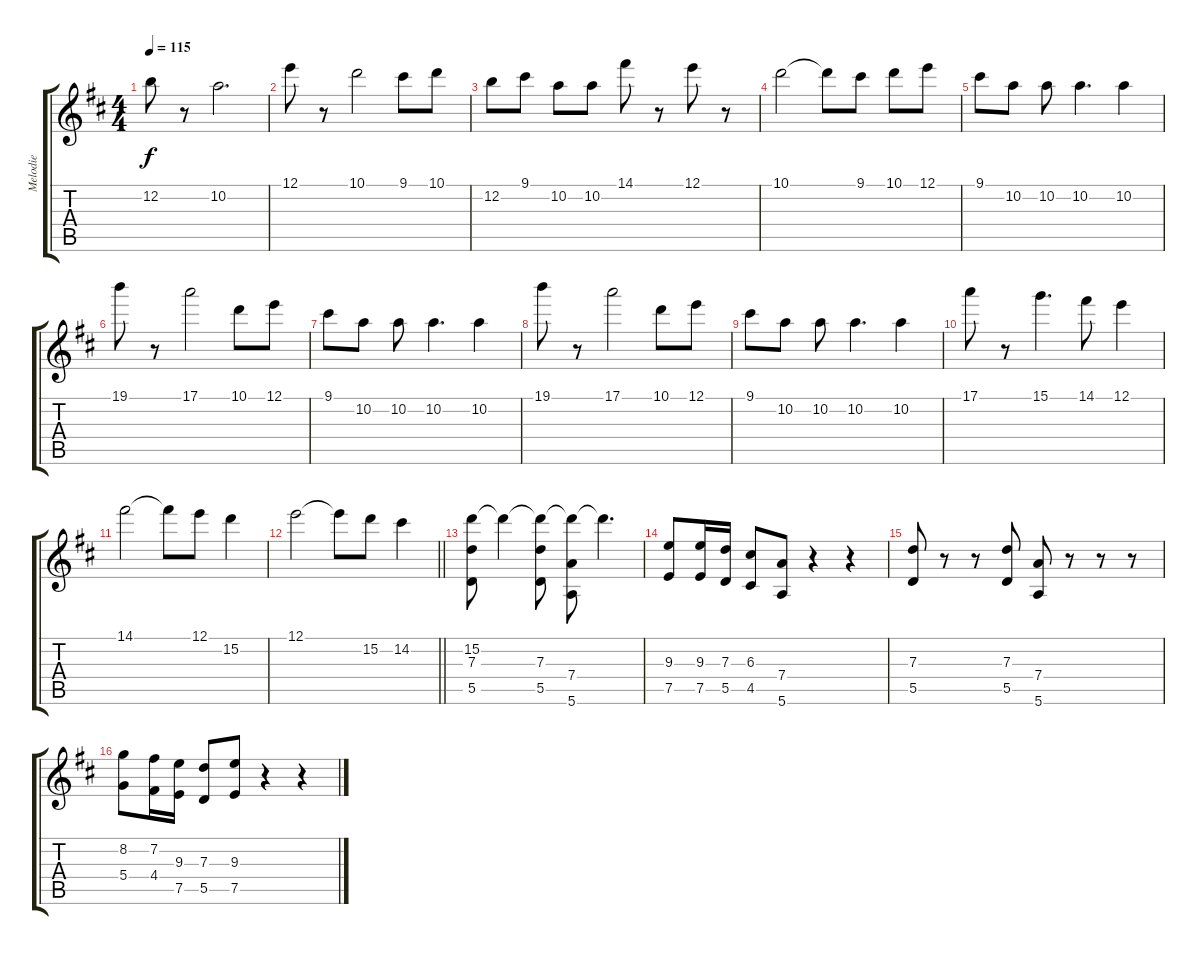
\track ("Melodie" "Melodie") {instrument acousticguitarsteel}
\staff {score tabs}
\tuning (E4 B3 G3 D3 A2 E2) {hide}
\ts (4 4)
\tempo 115
\clef g2
\ks d
12.2.8{dy f} r.8 10.2.2{d} |
12.1.8 r.8 10.1.2 9.1.8 10.1.8 |
12.2.8 9.1.8 10.2.8 10.2.8 14.1.8 r.8 12.1.8 r.8 |
10.1.2 10.1{t}.8 9.1.8 10.1.8 12.1.8 |
9.1.8 10.2.8 10.2.8 10.2.4{d} 10.2.4 |
19.1.8 r.8 17.1.2 10.1.8 12.1.8 |
9.1.8 10.2.8 10.2.8 10.2.4{d} 10.2.4 |
19.1.8 r.8 17.1.2 10.1.8 12.1.8 |
9.1.8 10.2.8 10.2.8 10.2.4{d} 10.2.4 |
17.1.8 r.8 15.1.4{d} 14.1.8 12.1.4 |
14.1.2 14.1{t}.8 12.1.8 15.2.4 |
\barLineRight lightlight
12.1.2 12.1{t}.8 15.2.8 14.2.4 |
(15.2 7.3 5.5).8 15.2{t}.4 (15.2{t} 7.3 5.5).8 (15.2{t} 7.4 5.6).8 15.2{t}.4{d} |
(9.3 7.5).8 (9.3 7.5).16 (7.3 5.5).16 (6.3 4.5).8 (7.4 5.6).8 r.4 r.4 |
(7.3 5.5).8 r.8 r.8 (7.3 5.5).8 (7.4 5.6).8 r.8 r.8 r.8 |
(8.2 5.4).8 (7.2 4.4).16 (9.3 7.5).16 (7.3 5.5).8 (9.3 7.5).8 r.4 r.4
